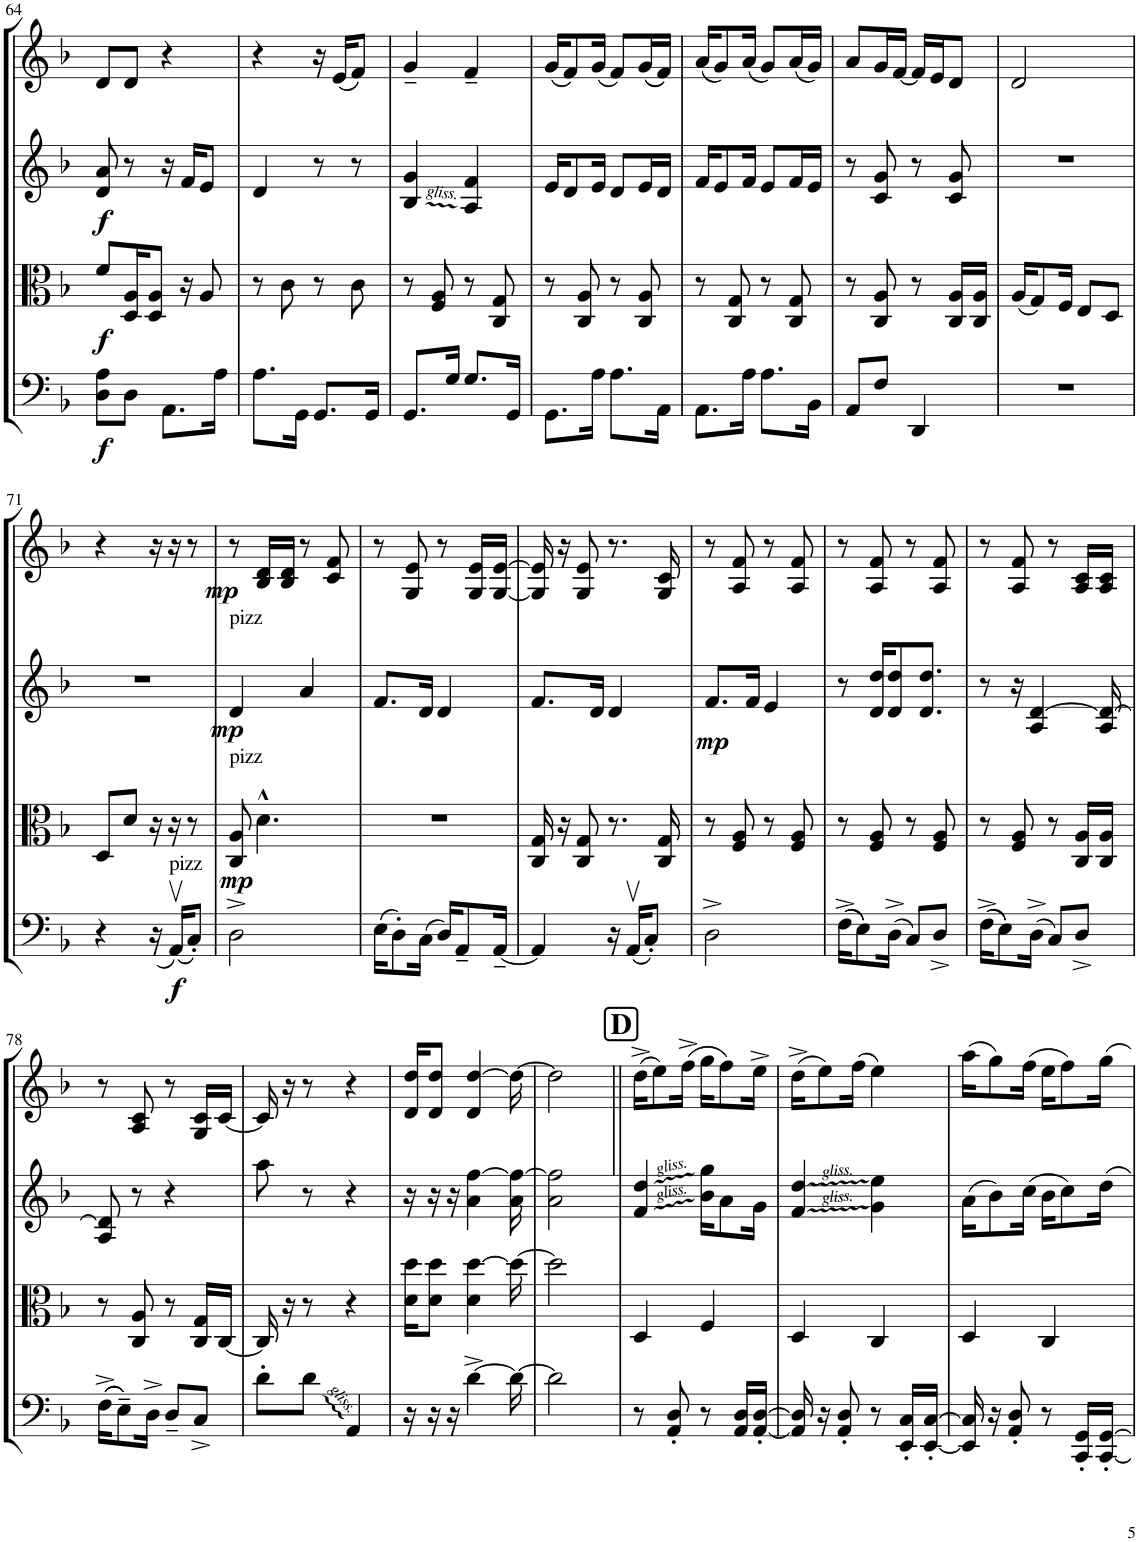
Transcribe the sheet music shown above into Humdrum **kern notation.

**kern	**dynam	**kern	**dynam	**kern	**dynam	**kern	**dynam
*part4	*part4	*part3	*part3	*part2	*part2	*part1	*part1
*staff4	*staff4	*staff3	*staff3	*staff2	*staff2	*staff1	*staff1
*I"Violoncello	*	*I"Viola	*	*I"Violin II	*	*I"Violin I	*
*I'Vc	*	*I'Vla	*	*I'Vln	*	*I'Vln	*
!!LO:PB:g=z
*clefF4	*	*clefC3	*	*clefG2	*	*clefG2	*
*k[b-]	*	*k[b-]	*	*k[b-]	*	*k[b-]	*
*M2/4	*	*M2/4	*	*M2/4	*	*M2/4	*
=64	=64	=64	=64	=64	=64	=64	=64
!	!LO:DY:b	!	!LO:DY:b	!	!LO:DY:b	!	!
8D\ 8A\L	f	8f/L	f	8d/ 8a/	f	8d/L	.
8D\J	.	16D/ 16A/K	.	8r	.	8d/J	.
.	.	8D/ 8A/J	.	.	.	.	.
8.AA\L	.	.	.	16r	.	4r	.
.	.	16r	.	16f/KL	.	.	.
.	.	8A/	.	8e/J	.	.	.
16A\Jk	.	.	.	.	.	.	.
=65	=65	=65	=65	=65	=65	=65	=65
8.A\L	.	8r	.	4d/	.	4r	.
.	.	8c\	.	.	.	.	.
16GG\Jk	.	.	.	.	.	.	.
8.GG/L	.	8r	.	8r	.	16r	.
.	.	.	.	.	.	(16e/KL	.
.	.	8c\	.	8r	.	8f/J)	.
16GG/Jk	.	.	.	.	.	.	.
=66	=66	=66	=66	=66	=66	=66	=66
8.GG/L	.	8r	.	4B-/ 4g/	.	4g~/	.
.	.	8F/ 8A/	.	.	.	.	.
16G/Jk	.	.	.	.	.	.	.
8.G/L	.	8r	.	4A/ 4f/	.	4f~/	.
.	.	8C/ 8G/	.	.	.	.	.
16GG/Jk	.	.	.	.	.	.	.
=67	=67	=67	=67	=67	=67	=67	=67
8.GG\L	.	8r	.	16e/KL	.	(16g/KL	.
.	.	.	.	8d/	.	8f/)	.
.	.	8C/ 8A/	.	.	.	.	.
16A\Jk	.	.	.	16e/Jk	.	(16g/Jk	.
8.A\L	.	8r	.	8d/L	.	8f/L)	.
.	.	8C/ 8A/	.	16e/L	.	((16g/L	.
16AA\Jk	.	.	.	16d/JJ	.	16f/JJ))	.
=68	=68	=68	=68	=68	=68	=68	=68
8.AA\L	.	8r	.	16f/KL	.	(16a/KL	.
.	.	.	.	8e/	.	8g/)	.
.	.	8C/ 8G/	.	.	.	.	.
16A\Jk	.	.	.	16f/Jk	.	(16a/Jk	.
8.A\L	.	8r	.	8e/L	.	8g/L)	.
.	.	8C/ 8G/	.	16f/L	.	(16a/L	.
16BB-\Jk	.	.	.	16e/JJ	.	16g/JJ)	.
=69	=69	=69	=69	=69	=69	=69	=69
8AA/L	.	8r	.	8r	.	8a/L	.
8F/J	.	8C/ 8A/	.	8c/ 8g/	.	16g/L	.
.	.	.	.	.	.	[16f/JJ	.
4DD/	.	8r	.	8r	.	16f/LL]	.
.	.	.	.	.	.	16e/J	.
.	.	16C/ 16A/LL	.	8c/ 8g/	.	8d/J	.
.	.	16C/ 16A/JJ	.	.	.	.	.
=70	=70	=70	=70	=70	=70	=70	=70
2r	.	(16A/KL	.	2r	.	2d/	.
.	.	8G/)	.	.	.	.	.
.	.	16F/Jk	.	.	.	.	.
.	.	8E/L	.	.	.	.	.
.	.	8D/J	.	.	.	.	.
!!LO:LB:g=z
=71	=71	=71	=71	=71	=71	=71	=71
4r	.	8D/L	.	2r	.	4r	.
.	.	8d/J	.	.	.	.	.
(16r	.	16r	.	.	.	16r	.
!LO:TX:a:t=pizz	!	!	!	!	!	!	!
!	!LO:DY:b	!	!	!	!	!	!
(16AAv/KL)	f	16r	.	.	.	16r	.
!	!	!	!	!	!	!	!LO:DY:b
8C'/J)	.	8r	.	.	.	8r	mp
=72	=72	=72	=72	=72	=72	=72	=72
!	!	!	!	!LO:TX:a:t=pizz	!	!	!
!	!	!LO:TX:a:t=pizz	!	!	!	!	!
!	!	!	!LO:DY:b	!	!LO:DY:b	!	!
2D^\	.	8C/ 8A/	mp	4d/	mp	8r	.
.	.	4.d^^\	.	.	.	16B-/ 16d/LL	.
.	.	.	.	.	.	16B-/ 16d/JJ	.
.	.	.	.	4a/	.	8r	.
.	.	.	.	.	.	8c/ 8f/	.
=73	=73	=73	=73	=73	=73	=73	=73
(16E\KL	.	2r	.	8.f/L	.	8r	.
8D'\)	.	.	.	.	.	.	.
.	.	.	.	.	.	8G/ 8e/	.
(16C\Jk	.	.	.	16d/Jk	.	.	.
16D/KL)	.	.	.	4d/	.	8r	.
8AA~/	.	.	.	.	.	.	.
.	.	.	.	.	.	16G/ 16e/LL	.
[16AA~/Jk	.	.	.	.	.	[16G/ [16e/JJ	.
=74	=74	=74	=74	=74	=74	=74	=74
4AA/]	.	16C/ 16G/	.	8.f/L	.	16G/] 16e/]	.
.	.	16r	.	.	.	16r	.
.	.	8C/ 8G/	.	.	.	8G/ 8e/	.
.	.	.	.	16d/Jk	.	.	.
16r	.	8.r	.	4d/	.	8.r	.
(16AAv/KL	.	.	.	.	.	.	.
8C'/J)	.	.	.	.	.	.	.
.	.	16C/ 16G/	.	.	.	16G/ 16c/	.
=75	=75	=75	=75	=75	=75	=75	=75
!	!	!	!	!	!LO:DY:b	!	!
2D^\	.	8r	.	8.f/L	mp	8r	.
.	.	8F/ 8A/	.	.	.	8A/ 8f/	.
.	.	.	.	16f/Jk	.	.	.
.	.	8r	.	4e/	.	8r	.
.	.	8F/ 8A/	.	.	.	8A/ 8f/	.
=76	=76	=76	=76	=76	=76	=76	=76
((16F^\KL	.	8r	.	8r	.	8r	.
8E\))	.	.	.	.	.	.	.
.	.	8F/ 8A/	.	16d/ 16dd/KL	.	8A/ 8f/	.
(16D^\Jk	.	.	.	8d/ 8dd/	.	.	.
8C/L)	.	8r	.	.	.	8r	.
.	.	.	.	8.d/ 8.dd/J	.	.	.
8D^/J	.	8F/ 8A/	.	.	.	8A/ 8f/	.
=77	=77	=77	=77	=77	=77	=77	=77
((16F^\KL	.	8r	.	8r	.	8r	.
8E\))	.	.	.	.	.	.	.
.	.	8F/ 8A/	.	16r	.	8A/ 8f/	.
(16D^\Jk	.	.	.	4A/ [4d/	.	.	.
8C/L)	.	8r	.	.	.	8r	.
8D^/J	.	16C/ 16A/LL	.	.	.	16A/ 16c/LL	.
.	.	16C/ 16A/JJ	.	16A/ 16d/_	.	16A/ 16c/JJ	.
!!LO:LB:g=z
=78	=78	=78	=78	=78	=78	=78	=78
((16F^\KL	.	8r	.	8A/ 8d/]	.	8r	.
8E~\))	.	.	.	.	.	.	.
.	.	8C/ 8A/	.	8r	.	8A/ 8c/	.
16D^\Jk	.	.	.	.	.	.	.
8D~/L	.	8r	.	4r	.	8r	.
8C^/J	.	16C/ 16G/LL	.	.	.	16G/ 16c/LL	.
.	.	[16C/JJ	.	.	.	[16c/JJ	.
=79	=79	=79	=79	=79	=79	=79	=79
8d'\L	.	16C/]	.	8aa\	.	16c/]	.
.	.	16r	.	.	.	16r	.
8d\J	.	8r	.	8r	.	8r	.
4AA/	.	4r	.	4r	.	4r	.
=80	=80	=80	=80	=80	=80	=80	=80
16r	.	16d\ 16dd\KL	.	16r	.	16d/ 16dd/KL	.
16r	.	8d\ 8dd\J	.	16r	.	8d/ 8dd/J	.
16r	.	.	.	16r	.	.	.
[4d^\	.	4d\ [4dd\	.	4a\ [4ff\	.	4d/ [4dd/	.
16d\_	.	16dd\_	.	16a\ 16ff\_	.	16dd\_	.
=81	=81	=81	=81	=81	=81	=81	=81
2d\]	.	2dd\]	.	2a\ 2ff\]	.	2dd\]	.
!!LO:REH:place=s1:a:B:cj:fs=14:t=D
=82||	=82||	=82||	=82||	=82||	=82||	=82||	=82||
8r	.	4D/	.	4f/ 4dd/	.	(16dd^\KL	.
.	.	.	.	.	.	8ee\)	.
8AA/' 8D/'	.	.	.	.	.	.	.
.	.	.	.	.	.	(16ff^\Jk	.
8r	.	4F/	.	16b-\ 16gg\KL	.	16gg\KL	.
.	.	.	.	8a\	.	8ff\)	.
16AA/ 16D/LL	.	.	.	.	.	.	.
[16AA/' [16D/'JJ	.	.	.	16g\Jk	.	16ee^\Jk	.
=83	=83	=83	=83	=83	=83	=83	=83
16AA/] 16D/]	.	4D/	.	4f/ 4dd/	.	(16dd^\KL	.
16r	.	.	.	.	.	8ee\)	.
8AA/' 8D/'	.	.	.	.	.	.	.
.	.	.	.	.	.	(16ff\Jk	.
8r	.	4C/	.	4g\ 4ee\	.	4ee\)	.
16EE/' 16C/'LL	.	.	.	.	.	.	.
[16EE/' [16C/'JJ	.	.	.	.	.	.	.
=84	=84	=84	=84	=84	=84	=84	=84
16EE/] 16C/]	.	4D/	.	(16a\KL	.	(16aa\KL	.
16r	.	.	.	8b-\)	.	8gg\)	.
8AA/' 8D/'	.	.	.	.	.	.	.
.	.	.	.	(16cc\Jk	.	(16ff\Jk	.
8r	.	4C/	.	16b-\KL	.	16ee\KL	.
.	.	.	.	8cc\)	.	8ff\)	.
16CC/' 16GG/'LL	.	.	.	.	.	.	.
[16CC/' [16GG/'JJ	.	.	.	16dd\Jk	.	16gg\Jk	.
=	=	=	=	=	=	=	=
*-	*-	*-	*-	*-	*-	*-	*-
